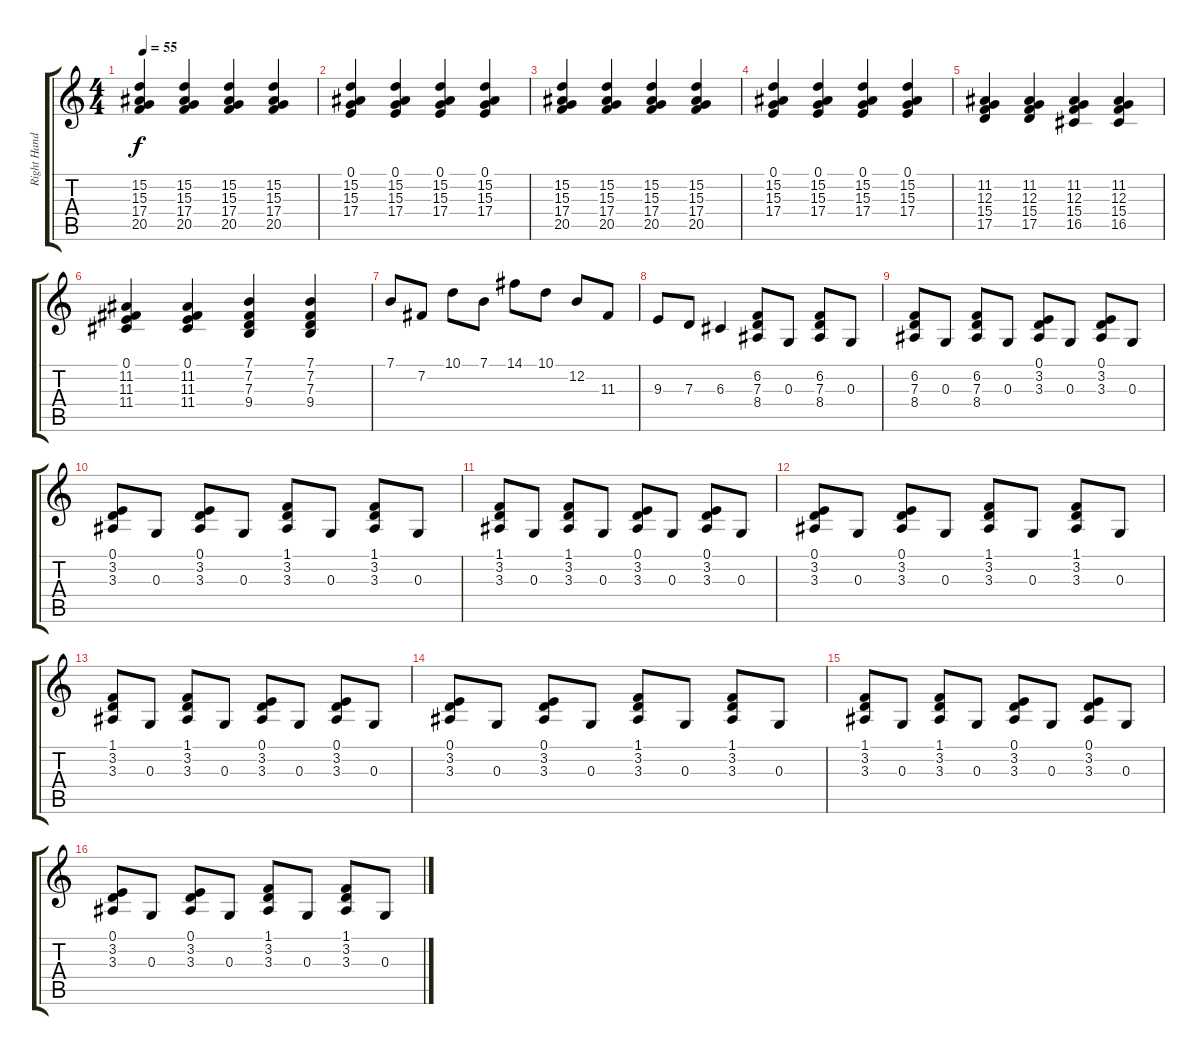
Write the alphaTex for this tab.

\track ("Right Hand" "Right Hand") {instrument acousticgrandpiano}
\staff {score tabs}
\tuning (E4 B3 G3 D3 A2 E2) {hide}
\ts (4 4)
\tempo 55
\clef g2
\ks c
(15.2 15.3 17.4 20.5).4{dy f} (15.2 15.3 17.4 20.5).4 (15.2 15.3 17.4 20.5).4 (15.2 15.3 17.4 20.5).4 |
(0.1 15.2 15.3 17.4).4 (0.1 15.2 15.3 17.4).4 (0.1 15.2 15.3 17.4).4 (0.1 15.2 15.3 17.4).4 |
(15.2 15.3 17.4 20.5).4 (15.2 15.3 17.4 20.5).4 (15.2 15.3 17.4 20.5).4 (15.2 15.3 17.4 20.5).4 |
(0.1 15.2 15.3 17.4).4 (0.1 15.2 15.3 17.4).4 (0.1 15.2 15.3 17.4).4 (0.1 15.2 15.3 17.4).4 |
(11.2 12.3 15.4 17.5).4 (11.2 12.3 15.4 17.5).4 (11.2 12.3 15.4 16.5).4 (11.2 12.3 15.4 16.5).4 |
(0.1 11.2 11.3 11.4).4 (0.1 11.2 11.3 11.4).4 (7.1 7.2 7.3 9.4).4 (7.1 7.2 7.3 9.4).4 |
7.1.8 7.2.8 10.1.8 7.1.8 14.1.8 10.1.8 12.2.8 11.3.8 |
9.3.8 7.3.8 6.3.4 (6.2 7.3 8.4).8 0.3.8 (6.2 7.3 8.4).8 0.3.8 |
(6.2 7.3 8.4).8 0.3.8 (6.2 7.3 8.4).8 0.3.8 (0.1 3.2 3.3).8 0.3.8 (0.1 3.2 3.3).8 0.3.8 |
(0.1 3.2 3.3).8 0.3.8 (0.1 3.2 3.3).8 0.3.8 (1.1 3.2 3.3).8 0.3.8 (1.1 3.2 3.3).8 0.3.8 |
(1.1 3.2 3.3).8 0.3.8 (1.1 3.2 3.3).8 0.3.8 (0.1 3.2 3.3).8 0.3.8 (0.1 3.2 3.3).8 0.3.8 |
(0.1 3.2 3.3).8 0.3.8 (0.1 3.2 3.3).8 0.3.8 (1.1 3.2 3.3).8 0.3.8 (1.1 3.2 3.3).8 0.3.8 |
(1.1 3.2 3.3).8 0.3.8 (1.1 3.2 3.3).8 0.3.8 (0.1 3.2 3.3).8 0.3.8 (0.1 3.2 3.3).8 0.3.8 |
(0.1 3.2 3.3).8 0.3.8 (0.1 3.2 3.3).8 0.3.8 (1.1 3.2 3.3).8 0.3.8 (1.1 3.2 3.3).8 0.3.8 |
(1.1 3.2 3.3).8 0.3.8 (1.1 3.2 3.3).8 0.3.8 (0.1 3.2 3.3).8 0.3.8 (0.1 3.2 3.3).8 0.3.8 |
(0.1 3.2 3.3).8 0.3.8 (0.1 3.2 3.3).8 0.3.8 (1.1 3.2 3.3).8 0.3.8 (1.1 3.2 3.3).8 0.3.8
